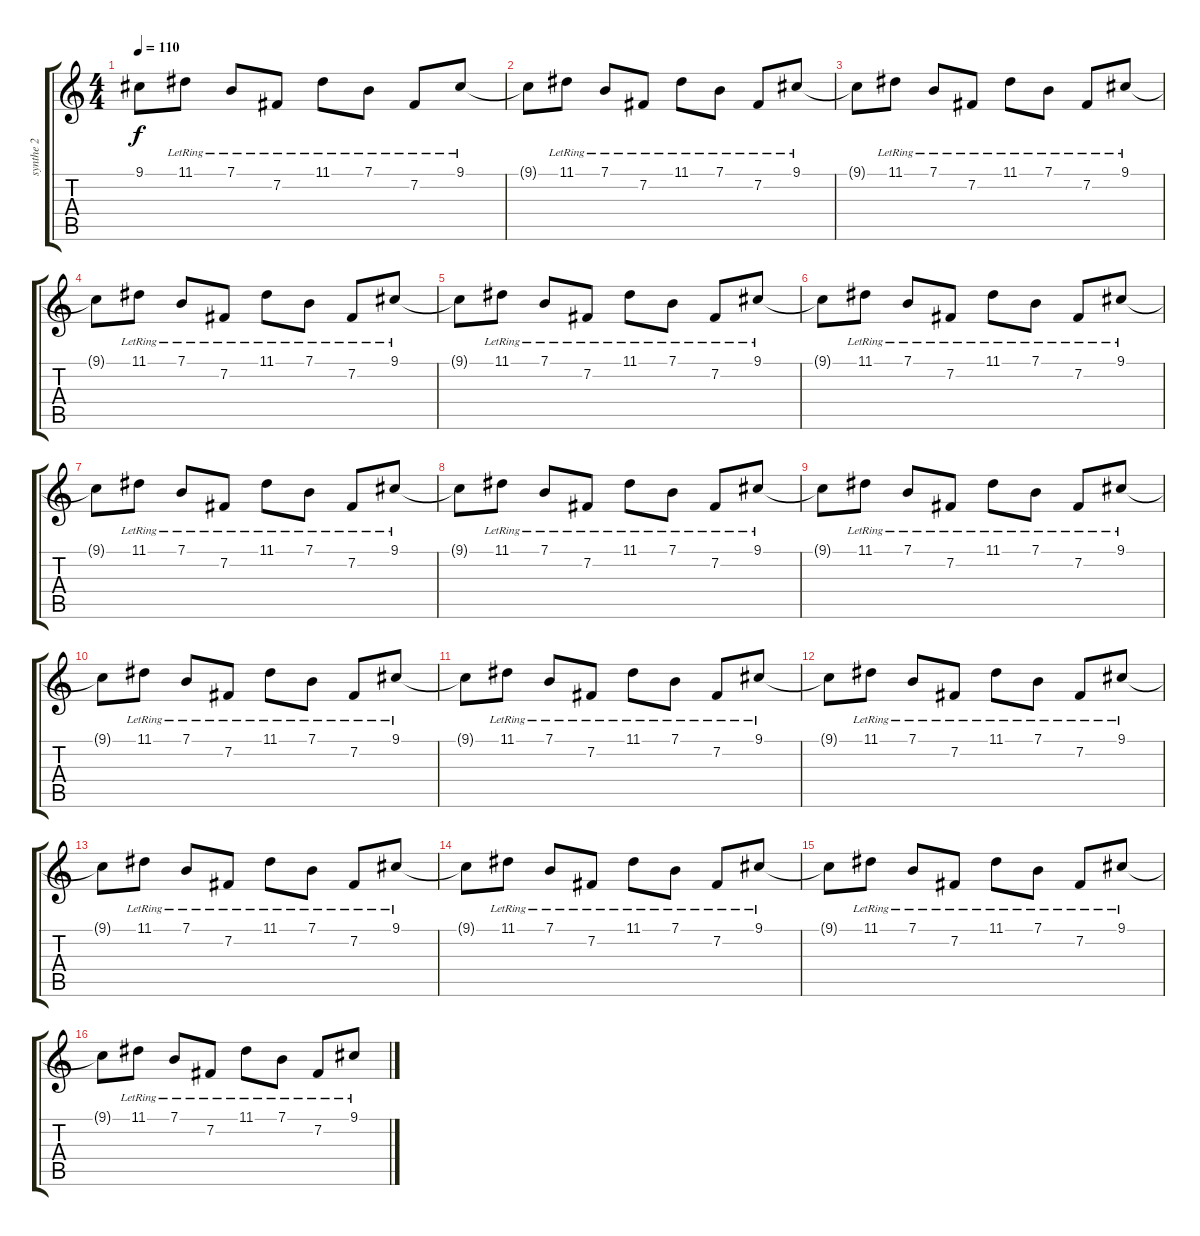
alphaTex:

\track ("synthe 2" "synthe 2") {instrument pad1newage}
\staff {score tabs}
\tuning (E4 B3 G3 D3 A2 E2) {hide}
\ts (4 4)
\tempo 110
\clef g2
\ks c
9.1{t}.8{dy f} 11.1{lr}.8 7.1{lr}.8 7.2{lr}.8 11.1{lr}.8 7.1{lr}.8 7.2{lr}.8 9.1{lr}.8 |
9.1{t}.8 11.1{lr}.8 7.1{lr}.8 7.2{lr}.8 11.1{lr}.8 7.1{lr}.8 7.2{lr}.8 9.1{lr}.8 |
9.1{t}.8 11.1{lr}.8 7.1{lr}.8 7.2{lr}.8 11.1{lr}.8 7.1{lr}.8 7.2{lr}.8 9.1{lr}.8 |
9.1{t}.8 11.1{lr}.8 7.1{lr}.8 7.2{lr}.8 11.1{lr}.8 7.1{lr}.8 7.2{lr}.8 9.1{lr}.8 |
9.1{t}.8 11.1{lr}.8 7.1{lr}.8 7.2{lr}.8 11.1{lr}.8 7.1{lr}.8 7.2{lr}.8 9.1{lr}.8 |
9.1{t}.8 11.1{lr}.8 7.1{lr}.8 7.2{lr}.8 11.1{lr}.8 7.1{lr}.8 7.2{lr}.8 9.1{lr}.8 |
9.1{t}.8 11.1{lr}.8 7.1{lr}.8 7.2{lr}.8 11.1{lr}.8 7.1{lr}.8 7.2{lr}.8 9.1{lr}.8 |
9.1{t}.8 11.1{lr}.8 7.1{lr}.8 7.2{lr}.8 11.1{lr}.8 7.1{lr}.8 7.2{lr}.8 9.1{lr}.8 |
9.1{t}.8 11.1{lr}.8 7.1{lr}.8 7.2{lr}.8 11.1{lr}.8 7.1{lr}.8 7.2{lr}.8 9.1{lr}.8 |
9.1{t}.8 11.1{lr}.8 7.1{lr}.8 7.2{lr}.8 11.1{lr}.8 7.1{lr}.8 7.2{lr}.8 9.1{lr}.8 |
9.1{t}.8 11.1{lr}.8 7.1{lr}.8 7.2{lr}.8 11.1{lr}.8 7.1{lr}.8 7.2{lr}.8 9.1{lr}.8 |
9.1{t}.8 11.1{lr}.8 7.1{lr}.8 7.2{lr}.8 11.1{lr}.8 7.1{lr}.8 7.2{lr}.8 9.1{lr}.8 |
9.1{t}.8 11.1{lr}.8 7.1{lr}.8 7.2{lr}.8 11.1{lr}.8 7.1{lr}.8 7.2{lr}.8 9.1{lr}.8 |
9.1{t}.8 11.1{lr}.8 7.1{lr}.8 7.2{lr}.8 11.1{lr}.8 7.1{lr}.8 7.2{lr}.8 9.1{lr}.8 |
9.1{t}.8 11.1{lr}.8 7.1{lr}.8 7.2{lr}.8 11.1{lr}.8 7.1{lr}.8 7.2{lr}.8 9.1{lr}.8 |
9.1{t}.8 11.1{lr}.8 7.1{lr}.8 7.2{lr}.8 11.1{lr}.8 7.1{lr}.8 7.2{lr}.8 9.1{lr}.8
